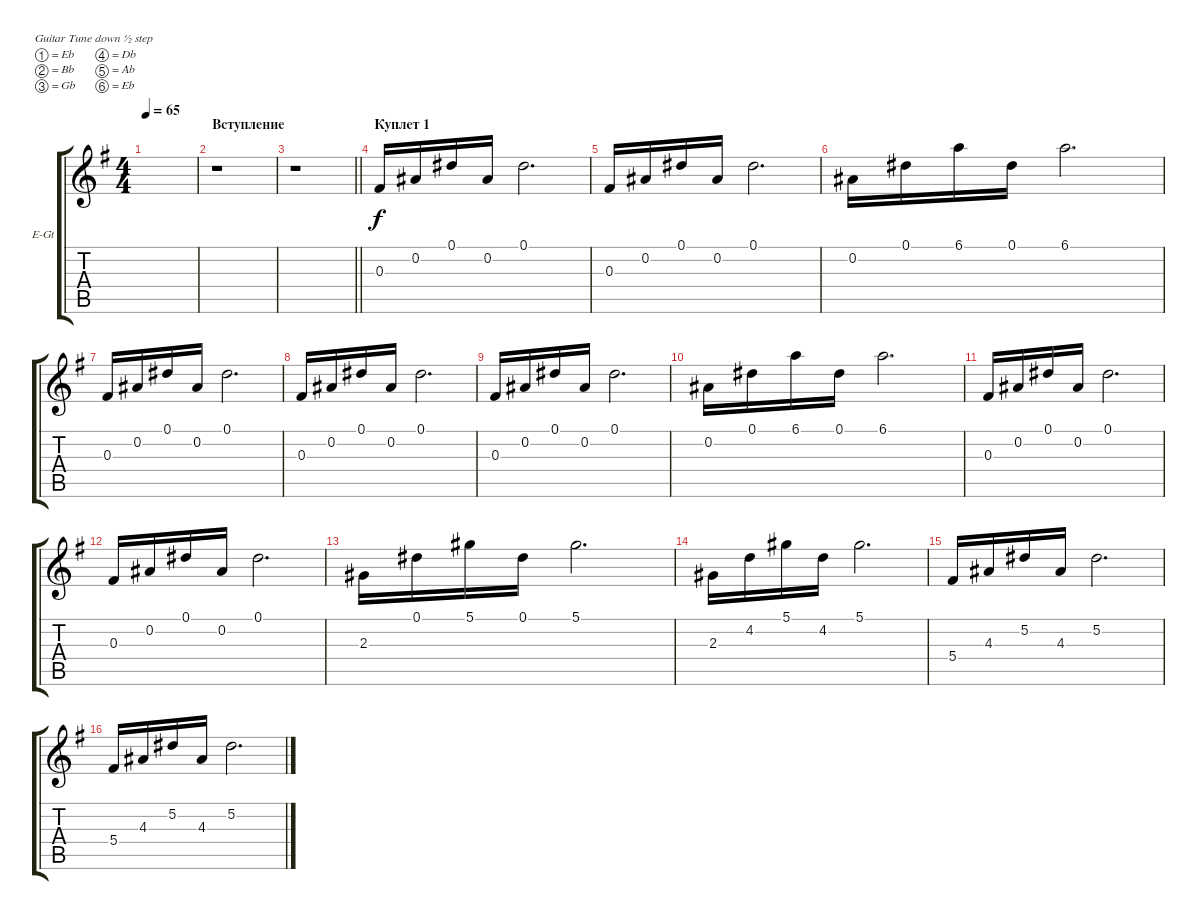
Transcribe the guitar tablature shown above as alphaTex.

\bracketExtendMode groupsimilarinstruments
\firstSystemTrackNameOrientation horizontal
\otherSystemsTrackNameOrientation horizontal
\track ("Гитара 2" "E-Gt") {instrument distortionguitar}
\staff {score tabs}
\tuning (Eb4 Bb3 Gb3 Db3 Ab2 Eb2)
\ts (4 4)
\beaming (8 2 2 2 2)
\tempo 65
\clef g2
\ks g
|
\section ("" "Вступление")
r.1 |
\barLineRight lightlight
r.1 |
\section ("" "Куплет 1")
0.3.16 0.2.16 0.1.16 0.2.16 0.1.2{d} |
0.3.16 0.2.16 0.1.16 0.2.16 0.1.2{d} |
0.2.16 0.1.16 6.1.16 0.1.16 6.1.2{d} |
0.3.16 0.2.16 0.1.16 0.2.16 0.1.2{d} |
0.3.16 0.2.16 0.1.16 0.2.16 0.1.2{d} |
0.3.16 0.2.16 0.1.16 0.2.16 0.1.2{d} |
0.2.16 0.1.16 6.1.16 0.1.16 6.1.2{d} |
0.3.16 0.2.16 0.1.16 0.2.16 0.1.2{d} |
0.3.16 0.2.16 0.1.16 0.2.16 0.1.2{d} |
2.3.16 0.1.16 5.1.16 0.1.16 5.1.2{d} |
2.3.16 4.2.16 5.1.16 4.2.16 5.1.2{d} |
5.4.16 4.3.16 5.2.16 4.3.16 5.2.2{d} |
5.4.16 4.3.16 5.2.16 4.3.16 5.2.2{d}
